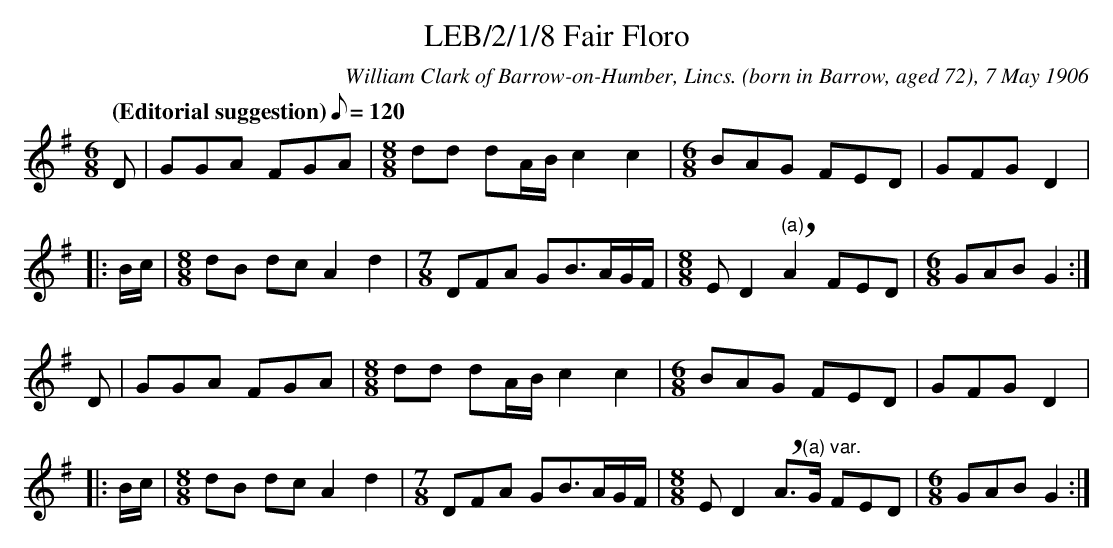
X:1
T:LEB/2/1/8 Fair Floro
C:William Clark of Barrow-on-Humber, Lincs. (born in Barrow, aged 72), 7 May 1906
L:1/8
Q:"(Editorial suggestion)" 1/8=120
M:6/8
K:G
D | GGA FGA |[M:8/8] dd dA/2B/2 c2 c2 |[M:6/8] BAG FED | GFG D2 |
|: B/2c/2 |[M:8/8] dB dc A2 d2 |[M:7/8] DFA GB3/2A/2G/2F/2 | \
[M:8/8] E D2 !breath!"^(a)"A2 FED |[M:6/8] GAB G2 :|
D | GGA FGA |[M:8/8] dd dA/2B/2 c2 c2 |[M:6/8] BAG FED | GFG D2 |
|: B/2c/2 |[M:8/8] dB dc A2 d2 |[M:7/8] DFA GB3/2A/2G/2F/2 | \
[M:8/8] E D2 !breath!A3/2"^(a) var."G/2 FED |[M:6/8] GAB G2 :|
